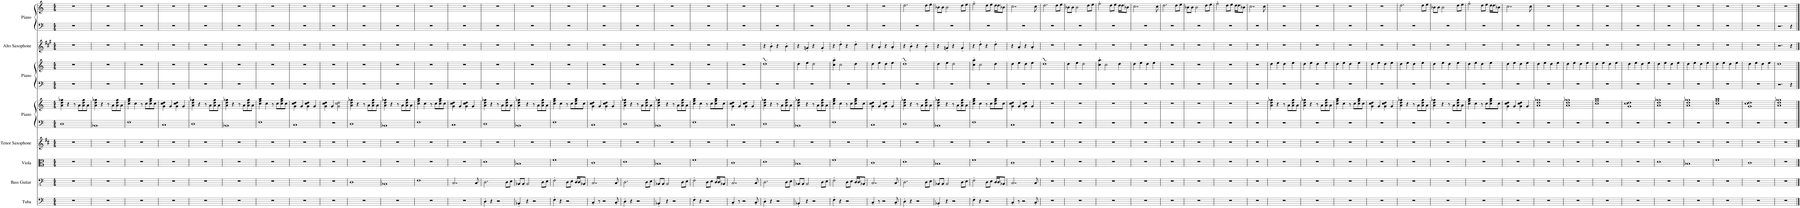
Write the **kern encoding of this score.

**kern	**kern	**kern	**kern	**kern	**kern	**kern	**kern	**kern	**kern	**kern
*part8	*part7	*part6	*part5	*part4	*part4	*part3	*part3	*part2	*part1	*part1
*staff11	*staff10	*staff9	*staff8	*staff7	*staff6	*staff5	*staff4	*staff3	*staff2	*staff1
*I"Tuba	*I"Bass Guitar	*I"Viola	*I"Tenor Saxophone	*I"Piano	*	*I"Piano	*	*I"Alto Saxophone	*I"Piano	*
*I'Tba.	*I'B. Guit.	*I'Vla.	*I'T. Sax.	*I'Pno.	*	*I'Pno.	*	*I'A. Sax.	*I'Pno.	*
*clefF4	*clefFv4	*clefC3	*clefG2	*clefF4	*clefG2	*clefF4	*clefG2	*clefG2	*clefF4	*clefG2
*	*	*	*Trd8c14	*	*	*	*	*Trd5c9	*	*
*k[]	*k[]	*k[]	*k[f#c#]	*k[]	*k[]	*k[]	*k[]	*k[f#c#g#]	*k[]	*k[]
*M4/4	*M4/4	*M4/4	*M4/4	*M4/4	*M4/4	*M4/4	*M4/4	*M4/4	*M4/4	*M4/4
=1	=1	=1	=1	=1	=1	=1	=1	=1	=1	=1
1r	1r	1r	1r	1D	4a\ 4dd\ 4gg-X\	1r	1r	1r	1r	1r
.	.	.	.	.	4r	.	.	.	.	.
.	.	.	.	.	8r	.	.	.	.	.
.	.	.	.	.	8a\L	.	.	.	.	.
.	.	.	.	.	8a\ 8dd\ 8gg-\	.	.	.	.	.
.	.	.	.	.	8a\J	.	.	.	.	.
=2	=2	=2	=2	=2	=2	=2	=2	=2	=2	=2
1r	1r	1r	1r	1BB-X	4a\ 4dd\ 4gg-X\	1r	1r	1r	1r	1r
.	.	.	.	.	4r	.	.	.	.	.
.	.	.	.	.	8r	.	.	.	.	.
.	.	.	.	.	8a\L	.	.	.	.	.
.	.	.	.	.	8a\ 8dd\ 8gg-\	.	.	.	.	.
.	.	.	.	.	8a\J	.	.	.	.	.
=3	=3	=3	=3	=3	=3	=3	=3	=3	=3	=3
1r	1r	1r	1r	1F	4cc\ 4ff\ 4aa\	1r	1r	1r	1r	1r
.	.	.	.	.	4cc\	.	.	.	.	.
.	.	.	.	.	8r	.	.	.	.	.
.	.	.	.	.	8cc\L	.	.	.	.	.
.	.	.	.	.	8cc\ 8ff\ 8aa\	.	.	.	.	.
.	.	.	.	.	8cc\J	.	.	.	.	.
=4	=4	=4	=4	=4	=4	=4	=4	=4	=4	=4
1r	1r	1r	1r	1C	4g\ 4cc\ 4dd\	1r	1r	1r	1r	1r
.	.	.	.	.	4g/	.	.	.	.	.
.	.	.	.	.	4g\ 4cc\ 4dd\	.	.	.	.	.
.	.	.	.	.	4g/	.	.	.	.	.
=5	=5	=5	=5	=5	=5	=5	=5	=5	=5	=5
1r	1r	1r	1r	1D	4a\ 4dd\ 4gg-X\	1r	1r	1r	1r	1r
.	.	.	.	.	4r	.	.	.	.	.
.	.	.	.	.	8r	.	.	.	.	.
.	.	.	.	.	8a\L	.	.	.	.	.
.	.	.	.	.	8a\ 8dd\ 8gg-\	.	.	.	.	.
.	.	.	.	.	8a\J	.	.	.	.	.
=6	=6	=6	=6	=6	=6	=6	=6	=6	=6	=6
1r	1r	1r	1r	1BB-X	4a\ 4dd\ 4gg-X\	1r	1r	1r	1r	1r
.	.	.	.	.	4r	.	.	.	.	.
.	.	.	.	.	8r	.	.	.	.	.
.	.	.	.	.	8a\L	.	.	.	.	.
.	.	.	.	.	8a\ 8dd\ 8gg-\	.	.	.	.	.
.	.	.	.	.	8a\J	.	.	.	.	.
=7	=7	=7	=7	=7	=7	=7	=7	=7	=7	=7
1r	1r	1r	1r	1F	4cc\ 4ff\ 4aa\	1r	1r	1r	1r	1r
.	.	.	.	.	4cc\	.	.	.	.	.
.	.	.	.	.	8r	.	.	.	.	.
.	.	.	.	.	8cc\L	.	.	.	.	.
.	.	.	.	.	8cc\ 8ff\ 8aa\	.	.	.	.	.
.	.	.	.	.	8cc\J	.	.	.	.	.
=8	=8	=8	=8	=8	=8	=8	=8	=8	=8	=8
1r	1r	1r	1r	1C	4g\ 4cc\ 4dd\	1r	1r	1r	1r	1r
.	.	.	.	.	4g/	.	.	.	.	.
.	.	.	.	.	4g\ 4cc\ 4dd\	.	.	.	.	.
.	.	.	.	.	4g/	.	.	.	.	.
=9	=9	=9	=9	=9	=9	=9	=9	=9	=9	=9
1r	1r	1r	1r	1r	4g\ 4cc\ 4dd\	1r	1r	1r	1r	1r
.	.	.	.	.	4g/	.	.	.	.	.
.	.	.	.	.	2g\ 2cc\ 2dd\	.	.	.	.	.
=10	=10	=10	=10	=10	=10	=10	=10	=10	=10	=10
1r	1DD	1r	1r	1D	4a\ 4dd\ 4gg-X\	1r	1r	1r	1r	1r
.	.	.	.	.	4r	.	.	.	.	.
.	.	.	.	.	8r	.	.	.	.	.
.	.	.	.	.	8a\L	.	.	.	.	.
.	.	.	.	.	8a\ 8dd\ 8gg-\	.	.	.	.	.
.	.	.	.	.	8a\J	.	.	.	.	.
=11	=11	=11	=11	=11	=11	=11	=11	=11	=11	=11
1r	1BBB-X	1r	1r	1BB-X	4a\ 4dd\ 4gg-X\	1r	1r	1r	1r	1r
.	.	.	.	.	4r	.	.	.	.	.
.	.	.	.	.	8r	.	.	.	.	.
.	.	.	.	.	8a\L	.	.	.	.	.
.	.	.	.	.	8a\ 8dd\ 8gg-\	.	.	.	.	.
.	.	.	.	.	8a\J	.	.	.	.	.
=12	=12	=12	=12	=12	=12	=12	=12	=12	=12	=12
1r	1FF	1r	1r	1F	4cc\ 4ff\ 4aa\	1r	1r	1r	1r	1r
.	.	.	.	.	4cc\	.	.	.	.	.
.	.	.	.	.	8r	.	.	.	.	.
.	.	.	.	.	8cc\L	.	.	.	.	.
.	.	.	.	.	8cc\ 8ff\ 8aa\	.	.	.	.	.
.	.	.	.	.	8cc\J	.	.	.	.	.
=13	=13	=13	=13	=13	=13	=13	=13	=13	=13	=13
1r	2..CC/	1r	1r	1C	4g\ 4cc\ 4dd\	1r	1r	1r	1r	1r
.	.	.	.	.	4g/	.	.	.	.	.
.	.	.	.	.	4g\ 4cc\ 4dd\	.	.	.	.	.
.	.	.	.	.	4g/	.	.	.	.	.
.	8CC/	.	.	.	.	.	.	.	.	.
=14	=14	=14	=14	=14	=14	=14	=14	=14	=14	=14
4D'\	2.DD\	1d	1r	1D	4a\ 4dd\ 4gg-X\	1r	1r	1r	1r	1r
4r	.	.	.	.	4r	.	.	.	.	.
2r	.	.	.	.	8r	.	.	.	.	.
.	.	.	.	.	8a\L	.	.	.	.	.
.	8DD\L	.	.	.	8a\ 8dd\ 8gg-\	.	.	.	.	.
.	8EE\J	.	.	.	8a\J	.	.	.	.	.
=15	=15	=15	=15	=15	=15	=15	=15	=15	=15	=15
4BB-X'/	8BBB-X/L	1B-X	1r	1BB-X	4a\ 4dd\ 4gg-X\	1r	1r	1r	1r	1r
.	8BBB-/J	.	.	.	.	.	.	.	.	.
4r	2BBB-/	.	.	.	4r	.	.	.	.	.
2r	.	.	.	.	8r	.	.	.	.	.
.	.	.	.	.	8a\L	.	.	.	.	.
.	8DD\L	.	.	.	8a\ 8dd\ 8gg-\	.	.	.	.	.
.	8EE\J	.	.	.	8a\J	.	.	.	.	.
=16	=16	=16	=16	=16	=16	=16	=16	=16	=16	=16
4F'\	2FF'\	1f	1r	1F	4cc\ 4ff\ 4aa\	1r	1r	1r	1r	1r
4r	.	.	.	.	4cc\	.	.	.	.	.
2r	8DD\L	.	.	.	8r	.	.	.	.	.
.	8EE\J	.	.	.	8cc\L	.	.	.	.	.
.	16DD/LL	.	.	.	8cc\ 8ff\ 8aa\	.	.	.	.	.
.	16DD/J	.	.	.	.	.	.	.	.	.
.	8BBB-X/J	.	.	.	8cc\J	.	.	.	.	.
=17	=17	=17	=17	=17	=17	=17	=17	=17	=17	=17
4C'/	2..CC/	1c	1r	1C	4g\ 4cc\ 4dd\	1r	1r	1r	1r	1r
8r	.	.	.	.	4g/	.	.	.	.	.
2r	.	.	.	.	.	.	.	.	.	.
.	.	.	.	.	4g\ 4cc\ 4dd\	.	.	.	.	.
.	.	.	.	.	4g/	.	.	.	.	.
8C'/	8CC/	.	.	.	.	.	.	.	.	.
=18	=18	=18	=18	=18	=18	=18	=18	=18	=18	=18
4D'\	2.DD\	1d	1r	1D	4a\ 4dd\ 4gg-X\	1r	1r	1r	1r	1r
4r	.	.	.	.	4r	.	.	.	.	.
2r	.	.	.	.	8r	.	.	.	.	.
.	.	.	.	.	8a\L	.	.	.	.	.
.	8DD\L	.	.	.	8a\ 8dd\ 8gg-\	.	.	.	.	.
.	8EE\J	.	.	.	8a\J	.	.	.	.	.
=19	=19	=19	=19	=19	=19	=19	=19	=19	=19	=19
4BB-X'/	8BBB-X/L	1B-X	1r	1BB-X	4a\ 4dd\ 4gg-X\	1r	1r	1r	1r	1r
.	8BBB-/J	.	.	.	.	.	.	.	.	.
4r	2BBB-/	.	.	.	4r	.	.	.	.	.
2r	.	.	.	.	8r	.	.	.	.	.
.	.	.	.	.	8a\L	.	.	.	.	.
.	8DD\L	.	.	.	8a\ 8dd\ 8gg-\	.	.	.	.	.
.	8EE\J	.	.	.	8a\J	.	.	.	.	.
=20	=20	=20	=20	=20	=20	=20	=20	=20	=20	=20
4F'\	2FF'\	1f	1r	1F	4cc\ 4ff\ 4aa\	1r	1r	1r	1r	1r
4r	.	.	.	.	4cc\	.	.	.	.	.
2r	8DD\L	.	.	.	8r	.	.	.	.	.
.	8EE\J	.	.	.	8cc\L	.	.	.	.	.
.	16DD/LL	.	.	.	8cc\ 8ff\ 8aa\	.	.	.	.	.
.	16DD/J	.	.	.	.	.	.	.	.	.
.	8BBB-X/J	.	.	.	8cc\J	.	.	.	.	.
=21	=21	=21	=21	=21	=21	=21	=21	=21	=21	=21
4C'/	2..CC/	1c	1r	1C	4g\ 4cc\ 4dd\	1r	1r	1r	1r	1r
8r	.	.	.	.	4g/	.	.	.	.	.
2r	.	.	.	.	.	.	.	.	.	.
.	.	.	.	.	4g\ 4cc\ 4dd\	.	.	.	.	.
.	.	.	.	.	4g/	.	.	.	.	.
8C'/	8CC/	.	.	.	.	.	.	.	.	.
=22	=22	=22	=22	=22	=22	=22	=22	=22	=22	=22
4D'\	2.DD\	1d	1r	1D	4a\ 4dd\ 4gg-X\	1r	1dd	4r	1r	1r
4r	.	.	.	.	4r	.	.	4b'\	.	.
2r	.	.	.	.	8r	.	.	4r	.	.
.	.	.	.	.	8a\L	.	.	.	.	.
.	8DD\L	.	.	.	8a\ 8dd\ 8gg-\	.	.	4b'\	.	.
.	8EE\J	.	.	.	8a\J	.	.	.	.	.
=23	=23	=23	=23	=23	=23	=23	=23	=23	=23	=23
4BB-X'/	8BBB-X/L	1B-X	1r	1BB-X	4a\ 4dd\ 4gg-X\	1r	4dd\	4r	1r	1r
.	8BBB-/J	.	.	.	.	.	.	.	.	.
4r	2BBB-/	.	.	.	4r	.	4ee\	4gn'/	.	.
2r	.	.	.	.	8r	.	2dd\	4r	.	.
.	.	.	.	.	8a\L	.	.	.	.	.
.	8DD\L	.	.	.	8a\ 8dd\ 8gg-\	.	.	4g'/	.	.
.	8EE\J	.	.	.	8a\J	.	.	.	.	.
=24	=24	=24	=24	=24	=24	=24	=24	=24	=24	=24
4F'\	2FF'\	1f	1r	1F	4cc\ 4ff\ 4aa\	1r	4cc\' 4aa\'	4r	1r	1r
4r	.	.	.	.	4cc\	.	2cc\	4dd'\	.	.
2r	8DD\L	.	.	.	8r	.	.	4r	.	.
.	8EE\J	.	.	.	8cc\L	.	.	.	.	.
.	16DD/LL	.	.	.	8cc\ 8ff\ 8aa\	.	4dd\	4dd'\	.	.
.	16DD/J	.	.	.	.	.	.	.	.	.
.	8BBB-X/J	.	.	.	8cc\J	.	.	.	.	.
=25	=25	=25	=25	=25	=25	=25	=25	=25	=25	=25
4C'/	2..CC/	1c	1r	1C	4g\ 4cc\ 4dd\	1r	4dd\	4r	1r	1r
8r	.	.	.	.	4g/	.	4ee\	4a'/	.	.
2r	.	.	.	.	.	.	.	.	.	.
.	.	.	.	.	4g\ 4cc\ 4dd\	.	4dd\	4r	.	.
.	.	.	.	.	4g/	.	4ee\	4a'/	.	.
8C'/	8CC/	.	.	.	.	.	.	.	.	.
=26	=26	=26	=26	=26	=26	=26	=26	=26	=26	=26
4D'\	2.DD\	1d	1r	1D	4a\ 4dd\ 4gg-X\	1r	1dd	4r	1r	2.dd\
4r	.	.	.	.	4r	.	.	4b'\	.	.
2r	.	.	.	.	8r	.	.	4r	.	.
.	.	.	.	.	8a\L	.	.	.	.	.
.	8DD\L	.	.	.	8a\ 8dd\ 8gg-\	.	.	4b'\	.	8dd\L
.	8EE\J	.	.	.	8a\J	.	.	.	.	8ee\J
=27	=27	=27	=27	=27	=27	=27	=27	=27	=27	=27
4BB-X'/	8BBB-X/L	1B-X	1r	1BB-X	4a\ 4dd\ 4gg-X\	1r	4dd\	4r	1r	8b-X\L
.	8BBB-/J	.	.	.	.	.	.	.	.	8b-\J
4r	2BBB-/	.	.	.	4r	.	4ee\	4gn'/	.	2b-\
2r	.	.	.	.	8r	.	2dd\	4r	.	.
.	.	.	.	.	8a\L	.	.	.	.	.
.	8DD\L	.	.	.	8a\ 8dd\ 8gg-\	.	.	4g'/	.	8dd\L
.	8EE\J	.	.	.	8a\J	.	.	.	.	8ee\J
=28	=28	=28	=28	=28	=28	=28	=28	=28	=28	=28
4F'\	2FF'\	1f	1r	1F	4cc\ 4ff\ 4aa\	1r	4cc\' 4aa\'	4r	1r	2ff'\
4r	.	.	.	.	4cc\	.	2cc\	4dd'\	.	.
2r	8DD\L	.	.	.	8r	.	.	4r	.	8dd\L
.	8EE\J	.	.	.	8cc\L	.	.	.	.	8ee\J
.	16DD/LL	.	.	.	8cc\ 8ff\ 8aa\	.	4dd\	4dd'\	.	16dd\LL
.	16DD/J	.	.	.	.	.	.	.	.	16dd\J
.	8BBB-X/J	.	.	.	8cc\J	.	.	.	.	8b-X\J
=29	=29	=29	=29	=29	=29	=29	=29	=29	=29	=29
4C'/	2..CC/	1c	1r	1C	4g\ 4cc\ 4dd\	1r	4dd\	4r	1r	2..cc\
8r	.	.	.	.	4g/	.	4ee\	4a'/	.	.
2r	.	.	.	.	.	.	.	.	.	.
.	.	.	.	.	4g\ 4cc\ 4dd\	.	4dd\	4r	.	.
.	.	.	.	.	4g/	.	4ee\	4a'/	.	.
8C'/	8CC/	.	.	.	.	.	.	.	.	8cc\
=30	=30	=30	=30	=30	=30	=30	=30	=30	=30	=30
1r	1r	1r	1r	1r	1r	1r	1dd	1r	1r	2.dd\
.	.	.	.	.	.	.	.	.	.	8dd\L
.	.	.	.	.	.	.	.	.	.	8ee\J
=31	=31	=31	=31	=31	=31	=31	=31	=31	=31	=31
1r	1r	1r	1r	1r	1r	1r	4dd\	1r	1r	8b-X\L
.	.	.	.	.	.	.	.	.	.	8b-\J
.	.	.	.	.	.	.	4ee\	.	.	2b-\
.	.	.	.	.	.	.	2dd\	.	.	.
.	.	.	.	.	.	.	.	.	.	8dd\L
.	.	.	.	.	.	.	.	.	.	8ee\J
=32	=32	=32	=32	=32	=32	=32	=32	=32	=32	=32
1r	1r	1r	1r	1r	1r	1r	4cc\' 4aa\'	1r	1r	2ff'\
.	.	.	.	.	.	.	2cc\	.	.	.
.	.	.	.	.	.	.	.	.	.	8dd\L
.	.	.	.	.	.	.	.	.	.	8ee\J
.	.	.	.	.	.	.	4dd\	.	.	16dd\LL
.	.	.	.	.	.	.	.	.	.	16dd\J
.	.	.	.	.	.	.	.	.	.	8b-X\J
=33	=33	=33	=33	=33	=33	=33	=33	=33	=33	=33
1r	1r	1r	1r	1r	1r	1r	4dd\	1r	1r	2..cc\
.	.	.	.	.	.	.	4ee\	.	.	.
.	.	.	.	.	.	.	4dd\	.	.	.
.	.	.	.	.	.	.	4ee\	.	.	.
.	.	.	.	.	.	.	.	.	.	8cc\
=34	=34	=34	=34	=34	=34	=34	=34	=34	=34	=34
1r	1r	1r	1r	1r	1r	1r	1r	1r	1r	2.dd\
.	.	.	.	.	.	.	.	.	.	8dd\L
.	.	.	.	.	.	.	.	.	.	8ee\J
=35	=35	=35	=35	=35	=35	=35	=35	=35	=35	=35
1r	1r	1r	1r	1r	1r	1r	1r	1r	1r	8b-X\L
.	.	.	.	.	.	.	.	.	.	8b-\J
.	.	.	.	.	.	.	.	.	.	2b-\
.	.	.	.	.	.	.	.	.	.	8dd\L
.	.	.	.	.	.	.	.	.	.	8ee\J
=36	=36	=36	=36	=36	=36	=36	=36	=36	=36	=36
1r	1r	1r	1r	1r	1r	1r	1r	1r	1r	2ff'\
.	.	.	.	.	.	.	.	.	.	8dd\L
.	.	.	.	.	.	.	.	.	.	8ee\J
.	.	.	.	.	.	.	.	.	.	16dd\LL
.	.	.	.	.	.	.	.	.	.	16dd\J
.	.	.	.	.	.	.	.	.	.	8b-X\J
=37	=37	=37	=37	=37	=37	=37	=37	=37	=37	=37
1r	1r	1r	1r	1r	1r	1r	1r	1r	1r	2..cc\
.	.	.	.	.	.	.	.	.	.	8cc\
=38	=38	=38	=38	=38	=38	=38	=38	=38	=38	=38
1r	1r	1r	1r	1r	4a\ 4dd\ 4gg-X\	1r	4dd\	1r	1r	1r
.	.	.	.	.	4r	.	4ee\	.	.	.
.	.	.	.	.	8r	.	4dd\	.	.	.
.	.	.	.	.	8a\L	.	.	.	.	.
.	.	.	.	.	8a\ 8dd\ 8gg-\	.	4ee\	.	.	.
.	.	.	.	.	8a\J	.	.	.	.	.
=39	=39	=39	=39	=39	=39	=39	=39	=39	=39	=39
1r	1r	1r	1r	1r	4a\ 4dd\ 4gg-X\	1r	4dd\	1r	1r	1r
.	.	.	.	.	4r	.	4ee\	.	.	.
.	.	.	.	.	8r	.	4dd\	.	.	.
.	.	.	.	.	8a\L	.	.	.	.	.
.	.	.	.	.	8a\ 8dd\ 8gg-\	.	4ee\	.	.	.
.	.	.	.	.	8a\J	.	.	.	.	.
=40	=40	=40	=40	=40	=40	=40	=40	=40	=40	=40
1r	1r	1r	1r	1r	4cc\ 4ff\ 4aa\	1r	4dd\	1r	1r	1r
.	.	.	.	.	4cc\	.	4ee\	.	.	.
.	.	.	.	.	8r	.	4dd\	.	.	.
.	.	.	.	.	8cc\L	.	.	.	.	.
.	.	.	.	.	8cc\ 8ff\ 8aa\	.	4ee\	.	.	.
.	.	.	.	.	8cc\J	.	.	.	.	.
=41	=41	=41	=41	=41	=41	=41	=41	=41	=41	=41
1r	1r	1r	1r	1r	4g\ 4cc\ 4dd\	1r	4dd\	1r	1r	1r
.	.	.	.	.	4g/	.	4ee\	.	.	.
.	.	.	.	.	4g\ 4cc\ 4dd\	.	4dd\	.	.	.
.	.	.	.	.	4g/	.	4ee\	.	.	.
=42	=42	=42	=42	=42	=42	=42	=42	=42	=42	=42
1r	1r	1r	1r	1r	4a\ 4dd\ 4gg-X\	1r	4dd\	1r	1r	2.dd\
.	.	.	.	.	4r	.	4ee\	.	.	.
.	.	.	.	.	8r	.	4dd\	.	.	.
.	.	.	.	.	8a\L	.	.	.	.	.
.	.	.	.	.	8a\ 8dd\ 8gg-\	.	4ee\	.	.	8dd\L
.	.	.	.	.	8a\J	.	.	.	.	8ee\J
=43	=43	=43	=43	=43	=43	=43	=43	=43	=43	=43
1r	1r	1r	1r	1r	4a\ 4dd\ 4gg-X\	1r	4dd\	1r	1r	8b-X\L
.	.	.	.	.	.	.	.	.	.	8b-\J
.	.	.	.	.	4r	.	4ee\	.	.	2b-\
.	.	.	.	.	8r	.	4dd\	.	.	.
.	.	.	.	.	8a\L	.	.	.	.	.
.	.	.	.	.	8a\ 8dd\ 8gg-\	.	4ee\	.	.	8dd\L
.	.	.	.	.	8a\J	.	.	.	.	8ee\J
=44	=44	=44	=44	=44	=44	=44	=44	=44	=44	=44
1r	1r	1r	1r	1r	4cc\ 4ff\ 4aa\	1r	4dd\	1r	1r	2ff'\
.	.	.	.	.	4cc\	.	4ee\	.	.	.
.	.	.	.	.	8r	.	4dd\	.	.	8dd\L
.	.	.	.	.	8cc\L	.	.	.	.	8ee\J
.	.	.	.	.	8cc\ 8ff\ 8aa\	.	4ee\	.	.	16dd\LL
.	.	.	.	.	.	.	.	.	.	16dd\J
.	.	.	.	.	8cc\J	.	.	.	.	8b-X\J
=45	=45	=45	=45	=45	=45	=45	=45	=45	=45	=45
1r	1r	1r	1r	1r	4g\ 4cc\ 4dd\	1r	4dd\	1r	1r	2..cc\
.	.	.	.	.	4g/	.	4ee\	.	.	.
.	.	.	.	.	4g\ 4cc\ 4dd\	.	4dd\	.	.	.
.	.	.	.	.	4g/	.	4ee\	.	.	.
.	.	.	.	.	.	.	.	.	.	8cc\
=46	=46	=46	=46	=46	=46	=46	=46	=46	=46	=46
1r	1r	1r	1r	1r	1a 1dd 1gg-X	1r	4dd\	1r	1r	1r
.	.	.	.	.	.	.	4ee\	.	.	.
.	.	.	.	.	.	.	4dd\	.	.	.
.	.	.	.	.	.	.	4ee\	.	.	.
=47	=47	=47	=47	=47	=47	=47	=47	=47	=47	=47
1r	1r	1r	1r	1r	1a 1dd 1gg-X	1r	4dd\	1r	1r	1r
.	.	.	.	.	.	.	4ee\	.	.	.
.	.	.	.	.	.	.	4dd\	.	.	.
.	.	.	.	.	.	.	4ee\	.	.	.
=48	=48	=48	=48	=48	=48	=48	=48	=48	=48	=48
1r	1r	1r	1r	1r	1cc 1ff 1aa	1r	4dd\	1r	1r	1r
.	.	.	.	.	.	.	4ee\	.	.	.
.	.	.	.	.	.	.	4dd\	.	.	.
.	.	.	.	.	.	.	4ee\	.	.	.
=49	=49	=49	=49	=49	=49	=49	=49	=49	=49	=49
1r	1r	1r	1r	1r	1g 1cc 1dd	1r	4dd\	1r	1r	1r
.	.	.	.	.	.	.	4ee\	.	.	.
.	.	.	.	.	.	.	4dd\	.	.	.
.	.	.	.	.	.	.	4ee\	.	.	.
=50	=50	=50	=50	=50	=50	=50	=50	=50	=50	=50
1r	1r	1d	1r	1r	1a 1dd 1gg-X	1r	4dd\	1r	1r	1r
.	.	.	.	.	.	.	4ee\	.	.	.
.	.	.	.	.	.	.	4dd\	.	.	.
.	.	.	.	.	.	.	4ee\	.	.	.
=51	=51	=51	=51	=51	=51	=51	=51	=51	=51	=51
1r	1r	1B-X	1r	1r	1a 1dd 1gg-X	1r	4dd\	1r	1r	1r
.	.	.	.	.	.	.	4ee\	.	.	.
.	.	.	.	.	.	.	4dd\	.	.	.
.	.	.	.	.	.	.	4ee\	.	.	.
=52	=52	=52	=52	=52	=52	=52	=52	=52	=52	=52
1r	1r	1f	1r	1r	1cc 1ff 1aa	1r	4dd\	1r	1r	1r
.	.	.	.	.	.	.	4ee\	.	.	.
.	.	.	.	.	.	.	4dd\	.	.	.
.	.	.	.	.	.	.	4ee\	.	.	.
=53	=53	=53	=53	=53	=53	=53	=53	=53	=53	=53
1r	1r	1c	1r	1r	1g 1cc 1dd	1r	4dd\	1r	1r	1r
.	.	.	.	.	.	.	4ee\	.	.	.
.	.	.	.	.	.	.	4dd\	.	.	.
.	.	.	.	.	.	.	4ee\	.	.	.
=54	=54	=54	=54	=54	=54	=54	=54	=54	=54	=54
1r	1r	1r	1r	1r	1a 1dd 1gg-X	2.r	1dd	2.r	2.r	1r
.	.	.	.	.	.	4r	.	4r	4r	.
==	==	==	==	==	==	==	==	==	==	==
*-	*-	*-	*-	*-	*-	*-	*-	*-	*-	*-
